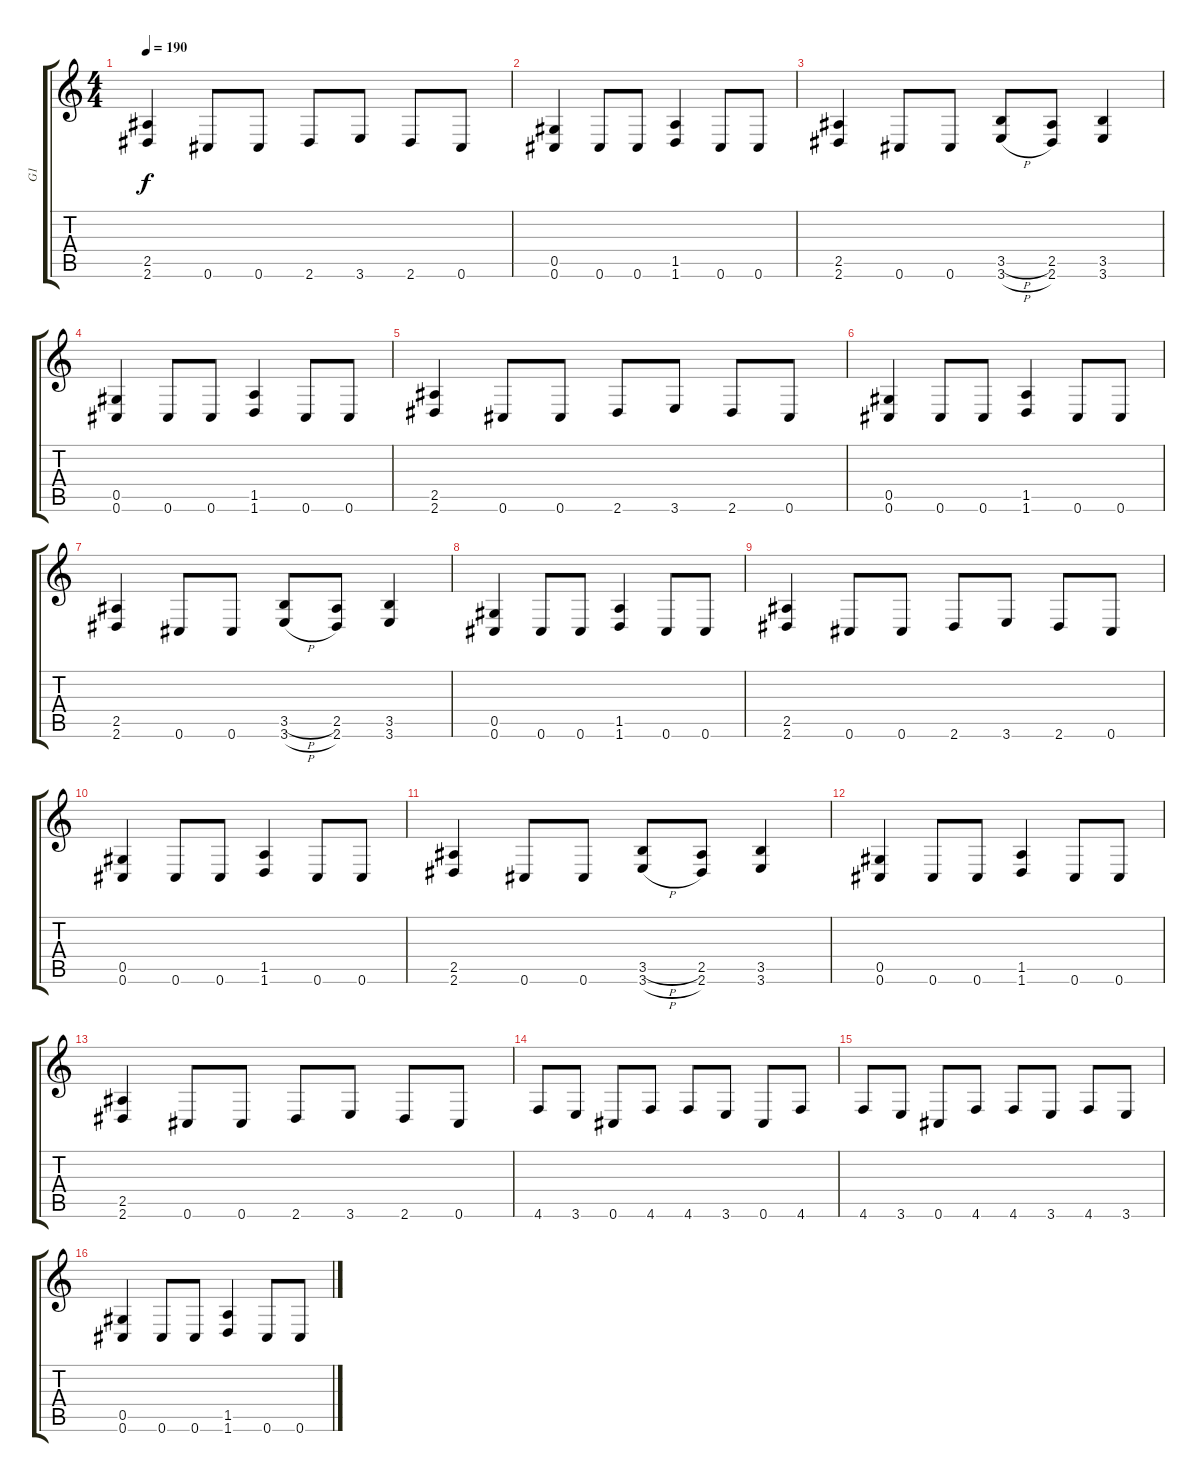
\track ("G1" "G1") {instrument distortionguitar}
\staff {score tabs}
\tuning (Eb4 Bb3 Gb3 Db3 Ab2 Db2) {hide}
\ts (4 4)
\tempo 190
\clef g2
\ks c
(2.5 2.6).4{dy f} 0.6.8 0.6.8 2.6.8 3.6.8 2.6.8 0.6.8 |
(0.5 0.6).4 0.6.8 0.6.8 (1.5 1.6).4 0.6.8 0.6.8 |
(2.5 2.6).4 0.6.8 0.6.8 (3.5{h} 3.6{h}).8 (2.5 2.6).8 (3.5 3.6).4 |
(0.5 0.6).4 0.6.8 0.6.8 (1.5 1.6).4 0.6.8 0.6.8 |
(2.5 2.6).4 0.6.8 0.6.8 2.6.8 3.6.8 2.6.8 0.6.8 |
(0.5 0.6).4 0.6.8 0.6.8 (1.5 1.6).4 0.6.8 0.6.8 |
(2.5 2.6).4 0.6.8 0.6.8 (3.5{h} 3.6{h}).8 (2.5 2.6).8 (3.5 3.6).4 |
(0.5 0.6).4 0.6.8 0.6.8 (1.5 1.6).4 0.6.8 0.6.8 |
(2.5 2.6).4 0.6.8 0.6.8 2.6.8 3.6.8 2.6.8 0.6.8 |
(0.5 0.6).4 0.6.8 0.6.8 (1.5 1.6).4 0.6.8 0.6.8 |
(2.5 2.6).4 0.6.8 0.6.8 (3.5{h} 3.6{h}).8 (2.5 2.6).8 (3.5 3.6).4 |
(0.5 0.6).4 0.6.8 0.6.8 (1.5 1.6).4 0.6.8 0.6.8 |
(2.5 2.6).4 0.6.8 0.6.8 2.6.8 3.6.8 2.6.8 0.6.8 |
4.6.8 3.6.8 0.6.8 4.6.8 4.6.8 3.6.8 0.6.8 4.6.8 |
4.6.8 3.6.8 0.6.8 4.6.8 4.6.8 3.6.8 4.6.8 3.6.8 |
(0.5 0.6).4 0.6.8 0.6.8 (1.5 1.6).4 0.6.8 0.6.8
